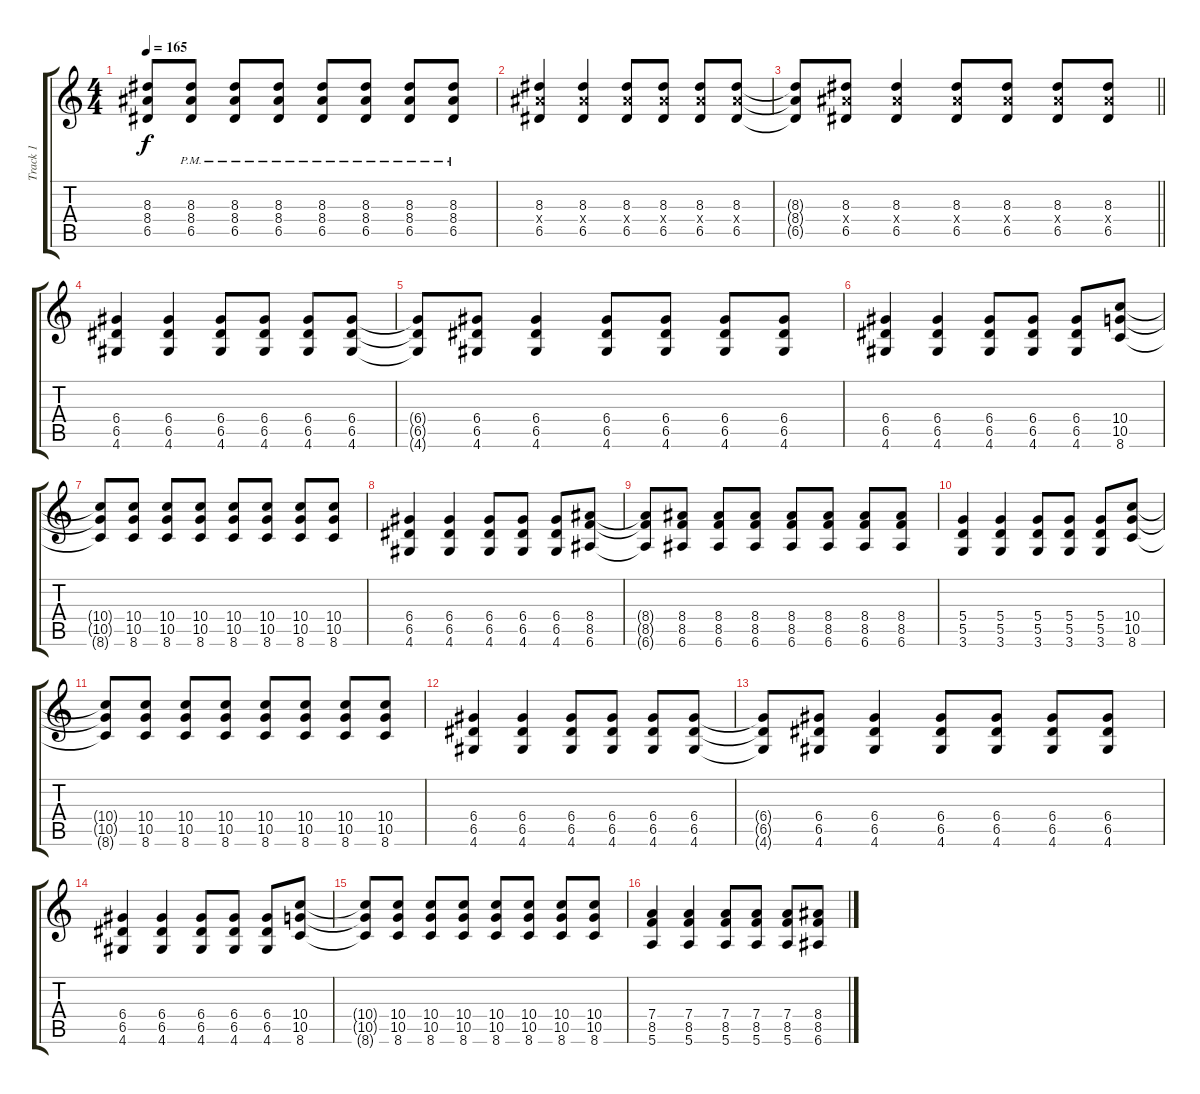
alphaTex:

\track ("Track 1" "Track 1") {instrument overdrivenguitar}
\staff {score tabs}
\tuning (E4 B3 G3 D3 A2 E2) {hide}
\ts (4 4)
\tempo 165
\clef g2
\ks c
(8.3 8.4 6.5).8{dy f} (8.3{pm} 8.4{pm} 6.5{pm}).8 (8.3{pm} 8.4{pm} 6.5{pm}).8 (8.3{pm} 8.4{pm} 6.5{pm}).8 (8.3{pm} 8.4{pm} 6.5{pm}).8 (8.3{pm} 8.4{pm} 6.5{pm}).8 (8.3{pm} 8.4{pm} 6.5{pm}).8 (8.3{pm} 8.4{pm} 6.5{pm}).8 |
(8.3 8.4{x} 6.5).4 (8.3 8.4{x} 6.5).4 (8.3 8.4{x} 6.5).8 (8.3 8.4{x} 6.5).8 (8.3 8.4{x} 6.5).8 (8.3 8.4{x} 6.5).8 |
\barLineRight lightlight
(8.3{t} 8.4{t} 6.5{t}).8 (8.3 8.4{x} 6.5).8 (8.3 8.4{x} 6.5).4 (8.3 8.4{x} 6.5).8 (8.3 8.4{x} 6.5).8 (8.3 8.4{x} 6.5).8 (8.3 8.4{x} 6.5).8 |
(6.4 6.5 4.6).4 (6.4 6.5 4.6).4 (6.4 6.5 4.6).8 (6.4 6.5 4.6).8 (6.4 6.5 4.6).8 (6.4 6.5 4.6).8 |
(6.4{t} 6.5{t} 4.6{t}).8 (6.4 6.5 4.6).8 (6.4 6.5 4.6).4 (6.4 6.5 4.6).8 (6.4 6.5 4.6).8 (6.4 6.5 4.6).8 (6.4 6.5 4.6).8 |
(6.4 6.5 4.6).4 (6.4 6.5 4.6).4 (6.4 6.5 4.6).8 (6.4 6.5 4.6).8 (6.4 6.5 4.6).8 (10.4 10.5 8.6).8 |
(10.4{t} 10.5{t} 8.6{t}).8 (10.4 10.5 8.6).8 (10.4 10.5 8.6).8 (10.4 10.5 8.6).8 (10.4 10.5 8.6).8 (10.4 10.5 8.6).8 (10.4 10.5 8.6).8 (10.4 10.5 8.6).8 |
(6.4 6.5 4.6).4 (6.4 6.5 4.6).4 (6.4 6.5 4.6).8 (6.4 6.5 4.6).8 (6.4 6.5 4.6).8 (8.4 8.5 6.6).8 |
(8.4{t} 8.5{t} 6.6{t}).8 (8.4 8.5 6.6).8 (8.4 8.5 6.6).8 (8.4 8.5 6.6).8 (8.4 8.5 6.6).8 (8.4 8.5 6.6).8 (8.4 8.5 6.6).8 (8.4 8.5 6.6).8 |
(5.4 5.5 3.6).4 (5.4 5.5 3.6).4 (5.4 5.5 3.6).8 (5.4 5.5 3.6).8 (5.4 5.5 3.6).8 (10.4 10.5 8.6).8 |
(10.4{t} 10.5{t} 8.6{t}).8 (10.4 10.5 8.6).8 (10.4 10.5 8.6).8 (10.4 10.5 8.6).8 (10.4 10.5 8.6).8 (10.4 10.5 8.6).8 (10.4 10.5 8.6).8 (10.4 10.5 8.6).8 |
(6.4 6.5 4.6).4 (6.4 6.5 4.6).4 (6.4 6.5 4.6).8 (6.4 6.5 4.6).8 (6.4 6.5 4.6).8 (6.4 6.5 4.6).8 |
(6.4{t} 6.5{t} 4.6{t}).8 (6.4 6.5 4.6).8 (6.4 6.5 4.6).4 (6.4 6.5 4.6).8 (6.4 6.5 4.6).8 (6.4 6.5 4.6).8 (6.4 6.5 4.6).8 |
(6.4 6.5 4.6).4 (6.4 6.5 4.6).4 (6.4 6.5 4.6).8 (6.4 6.5 4.6).8 (6.4 6.5 4.6).8 (10.4 10.5 8.6).8 |
(10.4{t} 10.5{t} 8.6{t}).8 (10.4 10.5 8.6).8 (10.4 10.5 8.6).8 (10.4 10.5 8.6).8 (10.4 10.5 8.6).8 (10.4 10.5 8.6).8 (10.4 10.5 8.6).8 (10.4 10.5 8.6).8 |
(7.4 8.5 5.6).4 (7.4 8.5 5.6).4 (7.4 8.5 5.6).8 (7.4 8.5 5.6).8 (7.4 8.5 5.6).8 (8.4 8.5 6.6).8
